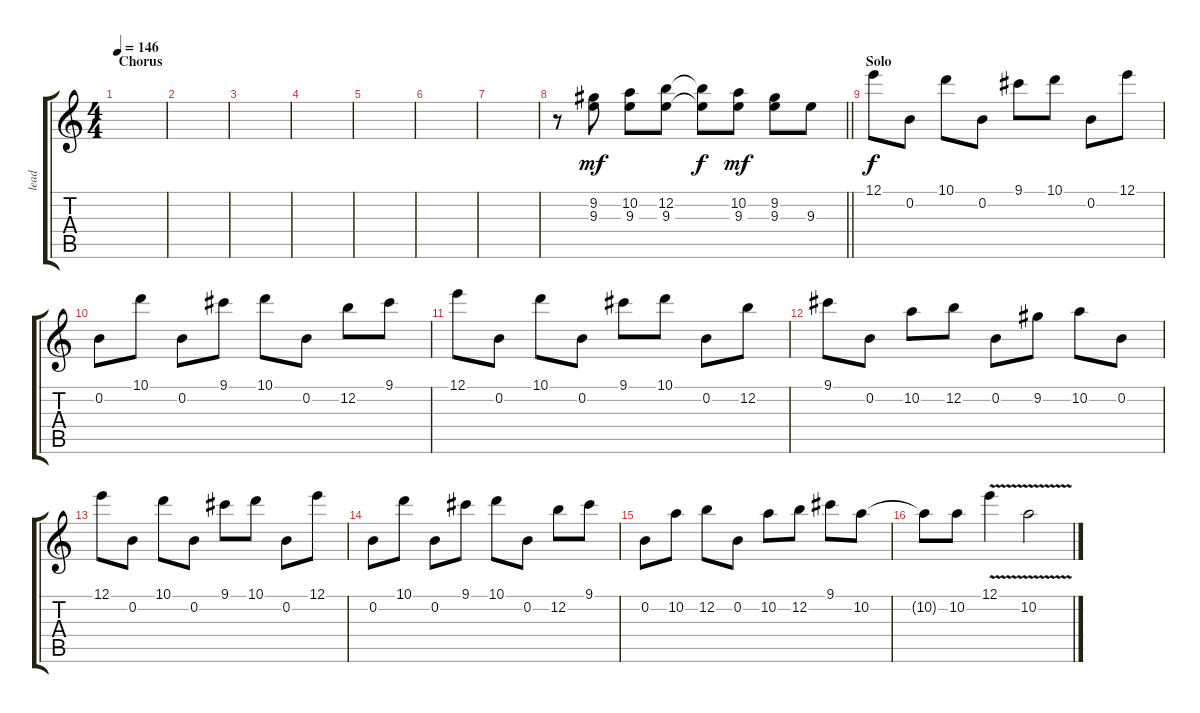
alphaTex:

\track ("lead" "lead") {instrument distortionguitar}
\staff {score tabs}
\tuning (E4 B3 G3 D3 A2 E2) {hide}
\ts (4 4)
\section ("" "Chorus")
\tempo 146
\clef g2
\ks c
|
|
|
|
|
|
|
\barLineRight lightlight
r.8 (9.2 9.3).8{dy mf} (10.2 9.3).8 (12.2 9.3).8 (12.2{t} 9.3{t}).8{dy f} (10.2 9.3).8{dy mf} (9.2 9.3).8 9.3.8 |
\section ("" "Solo")
12.1.8{dy f} 0.2.8 10.1.8 0.2.8 9.1.8 10.1.8 0.2.8 12.1.8 |
0.2.8 10.1.8 0.2.8 9.1.8 10.1.8 0.2.8 12.2.8 9.1.8 |
12.1.8 0.2.8 10.1.8 0.2.8 9.1.8 10.1.8 0.2.8 12.2.8 |
9.1.8 0.2.8 10.2.8 12.2.8 0.2.8 9.2.8 10.2.8 0.2.8 |
12.1.8 0.2.8 10.1.8 0.2.8 9.1.8 10.1.8 0.2.8 12.1.8 |
0.2.8 10.1.8 0.2.8 9.1.8 10.1.8 0.2.8 12.2.8 9.1.8 |
0.2.8 10.2.8 12.2.8 0.2.8 10.2.8 12.2.8 9.1.8 10.2.8 |
10.2{t}.8 10.2.8 12.1{v}.4 10.2{v}.2
